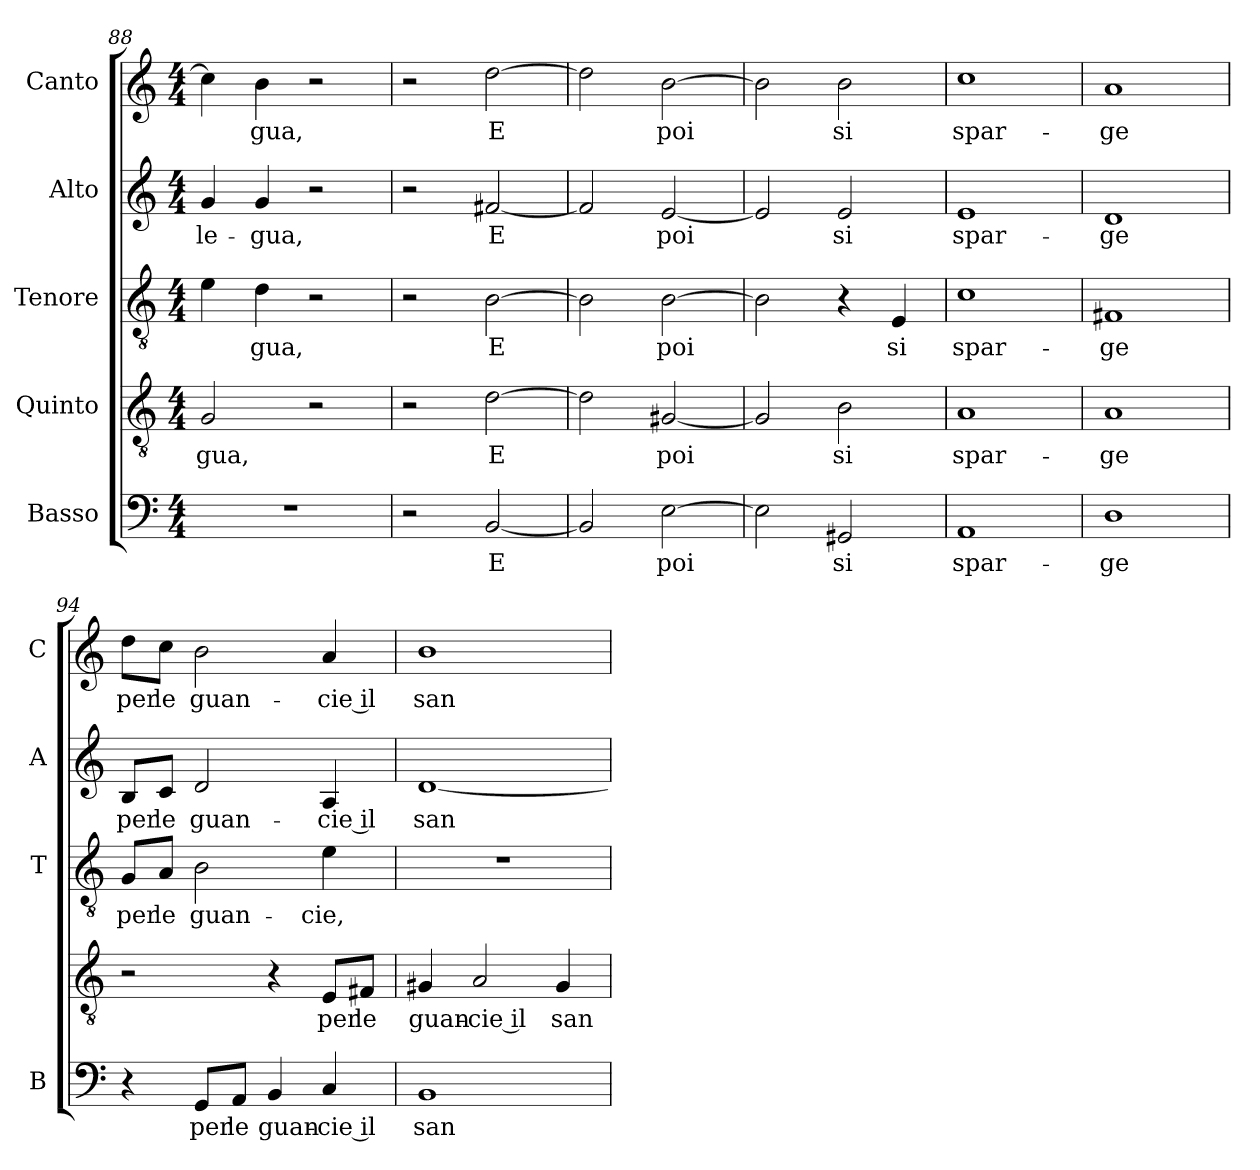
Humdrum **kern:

**kern	**text	**kern	**text	**kern	**text	**kern	**text	**kern	**text
*part5	*part5	*part4	*part4	*part3	*part3	*part2	*part2	*part1	*part1
*staff5	*staff5	*staff4	*staff4	*staff3	*staff3	*staff2	*staff2	*staff1	*staff1
*I"Basso	*	*I"Quinto	*	*I"Tenore	*	*I"Alto	*	*I"Canto	*
*I'B	*	*	*	*I'T	*	*I'A	*	*I'C	*
*clefF4	*	*clefGv2	*	*clefGv2	*	*clefG2	*	*clefG2	*
*k[]	*	*k[]	*	*k[]	*	*k[]	*	*k[]	*
*C:	*	*C:	*	*C:	*	*C:	*	*C:	*
*M4/4	*	*M4/4	*	*M4/4	*	*M4/4	*	*M4/4	*
=88	=88	=88	=88	=88	=88	=88	=88	=88	=88
!	!	!	!LO:LY:b	!	!	!	!	!	!
!	!	!	!	!	!	!	!LO:LY:b	!	!
1r	.	2G/	-gua,	4e\	.	4g/	-le-	4cc\]	.
!	!	!	!	!	!LO:LY:b	!	!	!	!
!	!	!	!	!	!	!	!LO:LY:b	!	!
!	!	!	!	!	!	!	!	!	!LO:LY:b
.	.	.	.	4d\	-gua,	4g/	-gua,	4b\	-gua,
.	.	2r	.	2r	.	2r	.	2r	.
=89	=89	=89	=89	=89	=89	=89	=89	=89	=89
2r	.	2r	.	2r	.	2r	.	2r	.
!	!LO:LY:b	!	!	!	!	!	!	!	!
!	!	!	!LO:LY:b	!	!	!	!	!	!
!	!	!	!	!	!LO:LY:b	!	!	!	!
!	!	!	!	!	!	!	!LO:LY:b	!	!
!	!	!	!	!	!	!	!	!	!LO:LY:b
[2BB/	E	[2d\	E	[2B\	E	[2f#X/	E	[2dd\	E
=90	=90	=90	=90	=90	=90	=90	=90	=90	=90
2BB/]	.	2d\]	.	2B\]	.	2f#/]	.	2dd\]	.
!	!LO:LY:b	!	!	!	!	!	!	!	!
!	!	!	!LO:LY:b	!	!	!	!	!	!
!	!	!	!	!	!LO:LY:b	!	!	!	!
!	!	!	!	!	!	!	!LO:LY:b	!	!
!	!	!	!	!	!	!	!	!	!LO:LY:b
[2E\	poi	[2G#X/	poi	[2B\	poi	[2e/	poi	[2b\	poi
=91	=91	=91	=91	=91	=91	=91	=91	=91	=91
2E\]	.	2G#/]	.	2B\]	.	2e/]	.	2b\]	.
!	!LO:LY:b	!	!	!	!	!	!	!	!
!	!	!	!LO:LY:b	!	!	!	!	!	!
!	!	!	!	!	!	!	!LO:LY:b	!	!
!	!	!	!	!	!	!	!	!	!LO:LY:b
2GG#X/	si	2B\	si	4r	.	2e/	si	2b\	si
!	!	!	!	!	!LO:LY:b	!	!	!	!
.	.	.	.	4E/	si	.	.	.	.
=92	=92	=92	=92	=92	=92	=92	=92	=92	=92
!	!LO:LY:b	!	!	!	!	!	!	!	!
!	!	!	!LO:LY:b	!	!	!	!	!	!
!	!	!	!	!	!LO:LY:b	!	!	!	!
!	!	!	!	!	!	!	!LO:LY:b	!	!
!	!	!	!	!	!	!	!	!	!LO:LY:b
1AA	spar-	1A	spar-	1c	spar-	1e	spar-	1cc	spar-
!!LO:LB:g=z
=93	=93	=93	=93	=93	=93	=93	=93	=93	=93
!	!LO:LY:b	!	!	!	!	!	!	!	!
!	!	!	!LO:LY:b	!	!	!	!	!	!
!	!	!	!	!	!LO:LY:b	!	!	!	!
!	!	!	!	!	!	!	!LO:LY:b	!	!
!	!	!	!	!	!	!	!	!	!LO:LY:b
1D	-ge	1A	-ge	1F#X	-ge	1d	-ge	1a	-ge
=94	=94	=94	=94	=94	=94	=94	=94	=94	=94
!	!	!	!	!	!LO:LY:b	!	!	!	!
!	!	!	!	!	!	!	!LO:LY:b	!	!
!	!	!	!	!	!	!	!	!	!LO:LY:b
4r	.	2r	.	8G/L	per	8B/L	per	8dd\L	per
!	!	!	!	!	!LO:LY:b	!	!	!	!
!	!	!	!	!	!	!	!LO:LY:b	!	!
!	!	!	!	!	!	!	!	!	!LO:LY:b
.	.	.	.	8A/J	le	8c/J	le	8cc\J	le
!	!LO:LY:b	!	!	!	!	!	!	!	!
!	!	!	!	!	!LO:LY:b	!	!	!	!
!	!	!	!	!	!	!	!LO:LY:b	!	!
!	!	!	!	!	!	!	!	!	!LO:LY:b
8GG/L	per	.	.	2B\	guan-	2d/	guan-	2b\	guan-
!	!LO:LY:b	!	!	!	!	!	!	!	!
8AA/J	le	.	.	.	.	.	.	.	.
!	!LO:LY:b	!	!	!	!	!	!	!	!
4BB/	guan-	4r	.	.	.	.	.	.	.
!	!LO:LY:b	!	!	!	!	!	!	!	!
!	!	!	!LO:LY:b	!	!	!	!	!	!
!	!	!	!	!	!LO:LY:b	!	!	!	!
!	!	!	!	!	!	!	!LO:LY:b	!	!
!	!	!	!	!	!	!	!	!	!LO:LY:b
4C/	-cie il	8E/L	per	4e\	-cie,	4A/	-cie il	4a/	-cie il
!	!	!	!LO:LY:b	!	!	!	!	!	!
.	.	8F#X/J	le	.	.	.	.	.	.
=95	=95	=95	=95	=95	=95	=95	=95	=95	=95
!	!LO:LY:b	!	!	!	!	!	!	!	!
!	!	!	!LO:LY:b	!	!	!	!	!	!
!	!	!	!	!	!	!	!LO:LY:b	!	!
!	!	!	!	!	!	!	!	!	!LO:LY:b
1BB	san-	4G#X/	guan-	1r	.	[1d	san-	1b	san-
!	!	!	!LO:LY:b	!	!	!	!	!	!
.	.	2A/	-cie il	.	.	.	.	.	.
!	!	!	!LO:LY:b	!	!	!	!	!	!
.	.	4G#/	san-	.	.	.	.	.	.
=	=	=	=	=	=	=	=	=	=
*-	*-	*-	*-	*-	*-	*-	*-	*-	*-
